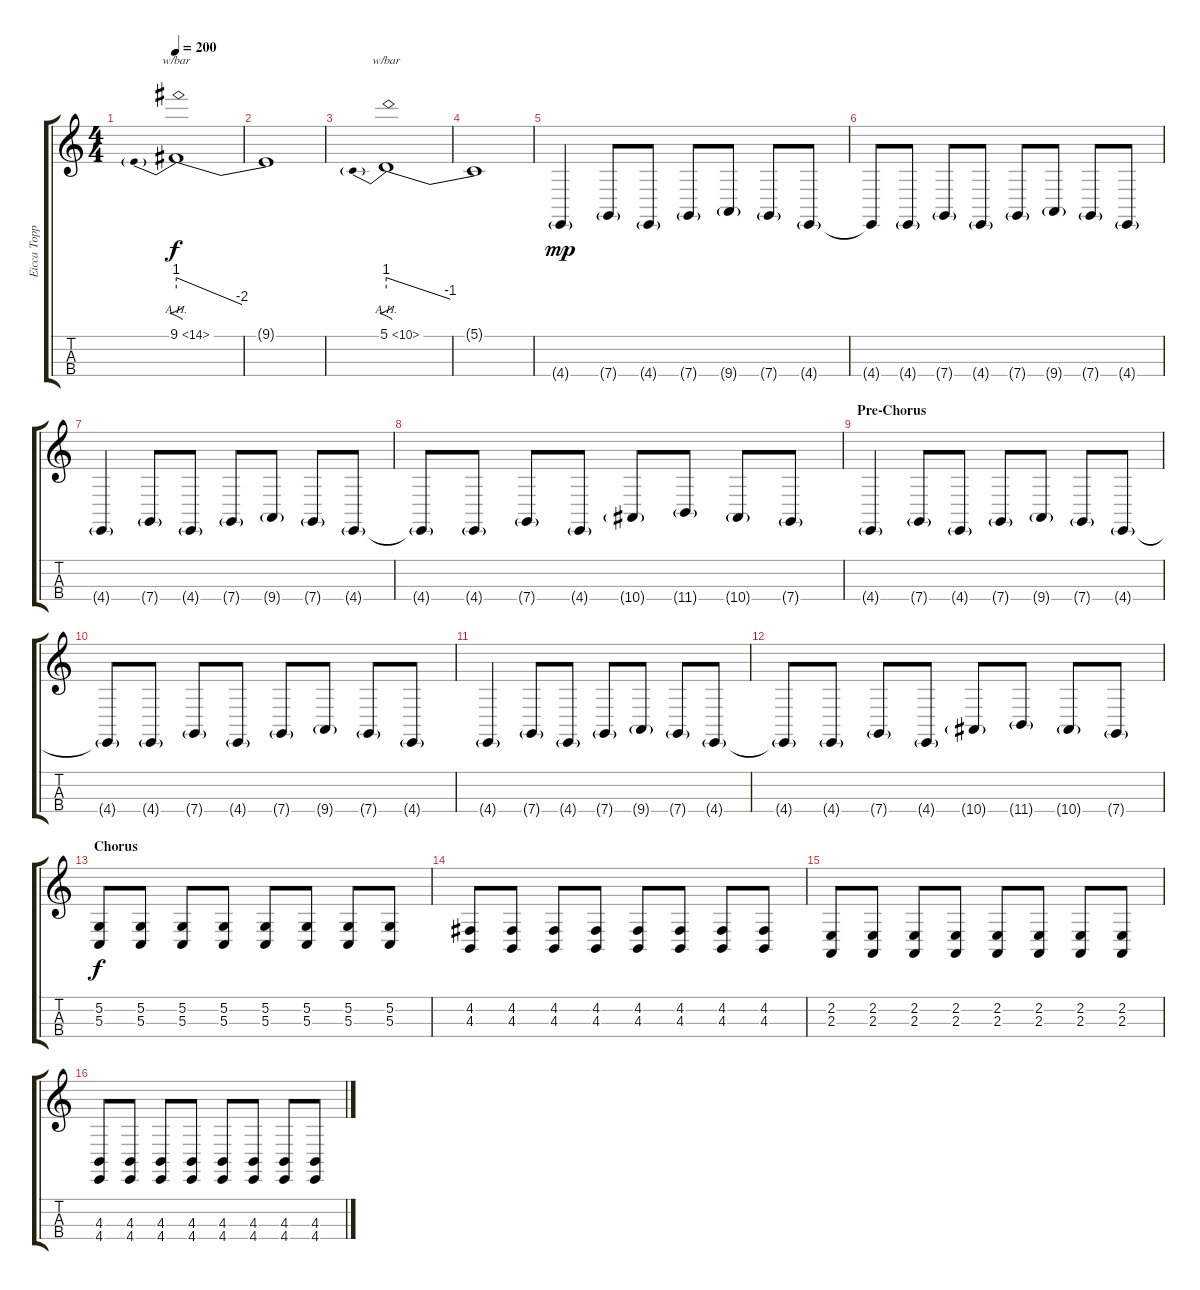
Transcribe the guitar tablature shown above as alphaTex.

\track ("Eicca Toppinen" "Eicca Topp") {instrument cello}
\staff {score tabs}
\tuning (G3 D3 G2 C2) {hide}
\ts (4 4)
\tempo 200
\clef g2
\ks c
9.1{ah 5}.1{f tbe (predivedive default 0 4 60 -8) dy f} |
9.1{t}.1 |
5.1{ah 5}.1{f tbe (predivedive default 0 4 60 -4)} |
5.1{t}.1 |
4.4{g}.4{dy mp} 7.4{g}.8 4.4{g}.8 7.4{g}.8 9.4{g}.8 7.4{g}.8 4.4{g}.8 |
4.4{t}.8 4.4{g}.8 7.4{g}.8 4.4{g}.8 7.4{g}.8 9.4{g}.8 7.4{g}.8 4.4{g}.8 |
4.4{g}.4 7.4{g}.8 4.4{g}.8 7.4{g}.8 9.4{g}.8 7.4{g}.8 4.4{g}.8 |
4.4{g t}.8 4.4{g}.8 7.4{g}.8 4.4{g}.8 10.4{g}.8 11.4{g}.8 10.4{g}.8 7.4{g}.8 |
\section ("" "Pre-Chorus")
4.4{g}.4 7.4{g}.8 4.4{g}.8 7.4{g}.8 9.4{g}.8 7.4{g}.8 4.4{g}.8 |
4.4{g t}.8 4.4{g}.8 7.4{g}.8 4.4{g}.8 7.4{g}.8 9.4{g}.8 7.4{g}.8 4.4{g}.8 |
4.4{g}.4 7.4{g}.8 4.4{g}.8 7.4{g}.8 9.4{g}.8 7.4{g}.8 4.4{g}.8 |
4.4{g t}.8 4.4{g}.8 7.4{g}.8 4.4{g}.8 10.4{g}.8 11.4{g}.8 10.4{g}.8 7.4{g}.8 |
\section ("" "Chorus")
(5.2 5.3).8{dy f} (5.2 5.3).8 (5.2 5.3).8 (5.2 5.3).8 (5.2 5.3).8 (5.2 5.3).8 (5.2 5.3).8 (5.2 5.3).8 |
(4.2 4.3).8 (4.2 4.3).8 (4.2 4.3).8 (4.2 4.3).8 (4.2 4.3).8 (4.2 4.3).8 (4.2 4.3).8 (4.2 4.3).8 |
(2.2 2.3).8 (2.2 2.3).8 (2.2 2.3).8 (2.2 2.3).8 (2.2 2.3).8 (2.2 2.3).8 (2.2 2.3).8 (2.2 2.3).8 |
(4.3 4.4).8 (4.3 4.4).8 (4.3 4.4).8 (4.3 4.4).8 (4.3 4.4).8 (4.3 4.4).8 (4.3 4.4).8 (4.3 4.4).8
